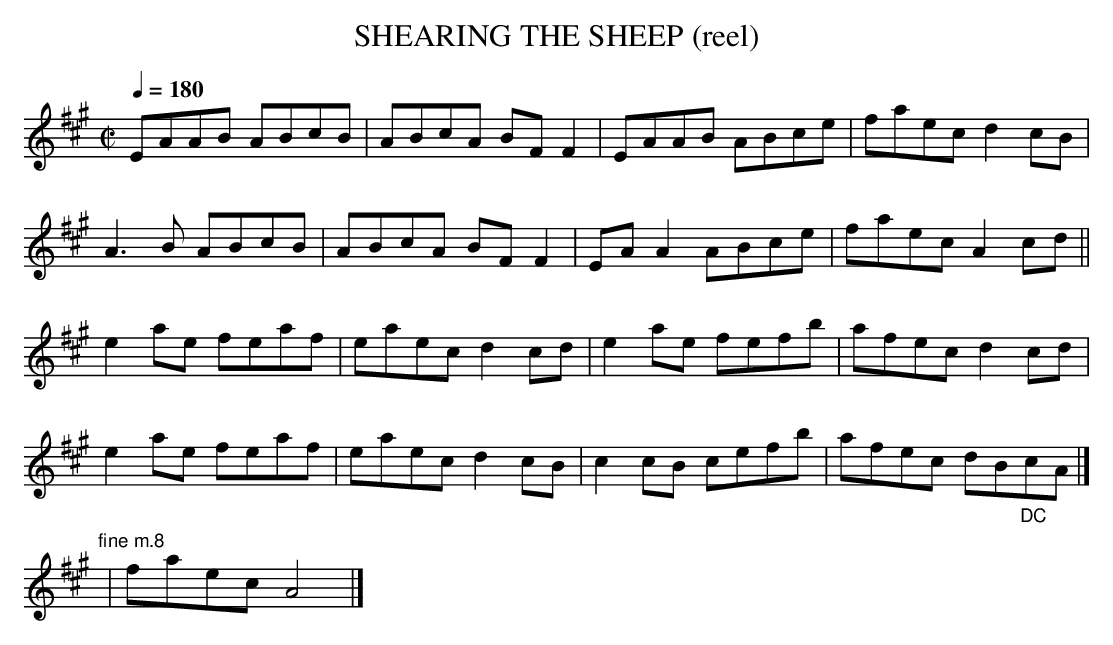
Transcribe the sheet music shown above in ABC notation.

X:1
T:SHEARING THE SHEEP (reel)
Q:1/4=180
M:C|
L:1/8
K:A
EAAB ABcB|ABcA BFF2|EAAB ABce|faec d2cB|
A3B ABcB|ABcA BFF2|EAA2 ABce|faec A2cd||
e2ae feaf|eaec d2cd|e2ae fefb|afec d2cd|
e2ae feaf|eaec d2cB|c2cB cefb|afec dB"_DC"cA|]
"^fine m.8" |faec A4|]
